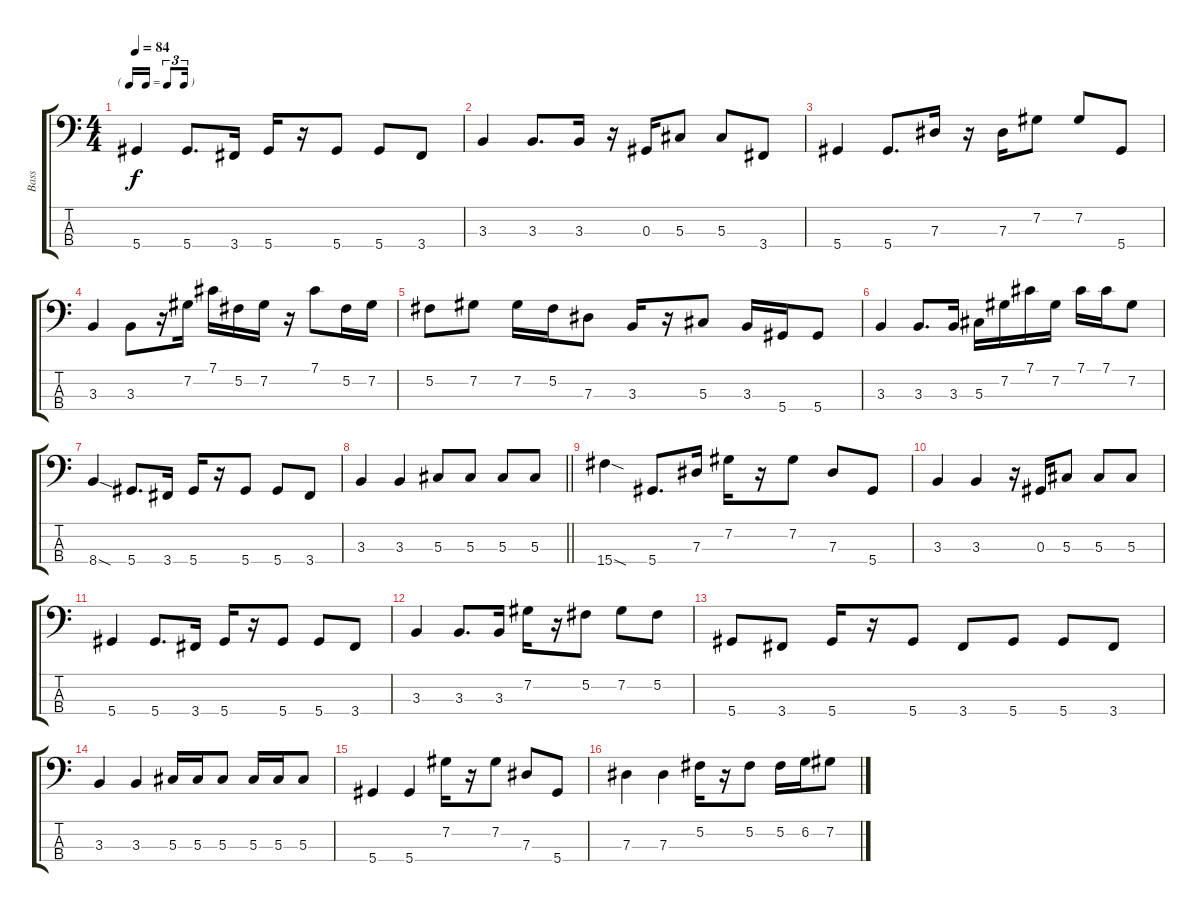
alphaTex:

\track ("Bass" "Bass") {instrument electricbasspick}
\staff {score tabs}
\tuning (Gb2 Db2 Ab1 Eb1) {hide}
\ts (4 4)
\tf triplet16th
\tempo 84
\clef f4
\ks c
5.4.4{dy f} 5.4.8{d} 3.4.16 5.4.16 r.16 5.4.8 5.4.8 3.4.8 |
3.3.4 3.3.8{d} 3.3.16 r.16 0.3.16 5.3.8 5.3.8 3.4.8 |
5.4.4 5.4.8{d} 7.3.16 r.16 7.3.16 7.2.8 7.2.8 5.4.8 |
3.3.4 3.3.8 r.16 7.2.16 7.1.16 5.2.16 7.2.16 r.16 7.1.8 5.2.16 7.2.16 |
5.2.8 7.2.8 7.2.16 5.2.16 7.3.8 3.3.16 r.16 5.3.8 3.3.16 5.4.16 5.4.8 |
3.3.4 3.3.8{d} 3.3.16 5.3.16 7.2.16 7.1.16 7.2.16 7.1.16 7.1.16 7.2.8 |
8.4{sod}.4 5.4.8{d} 3.4.16 5.4.16 r.16 5.4.8 5.4.8 3.4.8 |
\barLineRight lightlight
3.3.4 3.3.4 5.3.8 5.3.8 5.3.8 5.3.8 |
\section ("" " ")
15.4{sod}.4 5.4.8{d} 7.3.16 7.2.16 r.16 7.2.8 7.3.8 5.4.8 |
3.3.4 3.3.4 r.16 0.3.16 5.3.8 5.3.8 5.3.8 |
5.4.4 5.4.8{d} 3.4.16 5.4.16 r.16 5.4.8 5.4.8 3.4.8 |
3.3.4 3.3.8{d} 3.3.16 7.2.16 r.16 5.2.8 7.2.8 5.2.8 |
5.4.8 3.4.8 5.4.16 r.16 5.4.8 3.4.8 5.4.8 5.4.8 3.4.8 |
3.3.4 3.3.4 5.3.16 5.3.16 5.3.8 5.3.16 5.3.16 5.3.8 |
5.4.4 5.4.4 7.2.16 r.16 7.2.8 7.3.8 5.4.8 |
7.3.4 7.3.4 5.2.16 r.16 5.2.8 5.2.16 6.2.16 7.2.8
